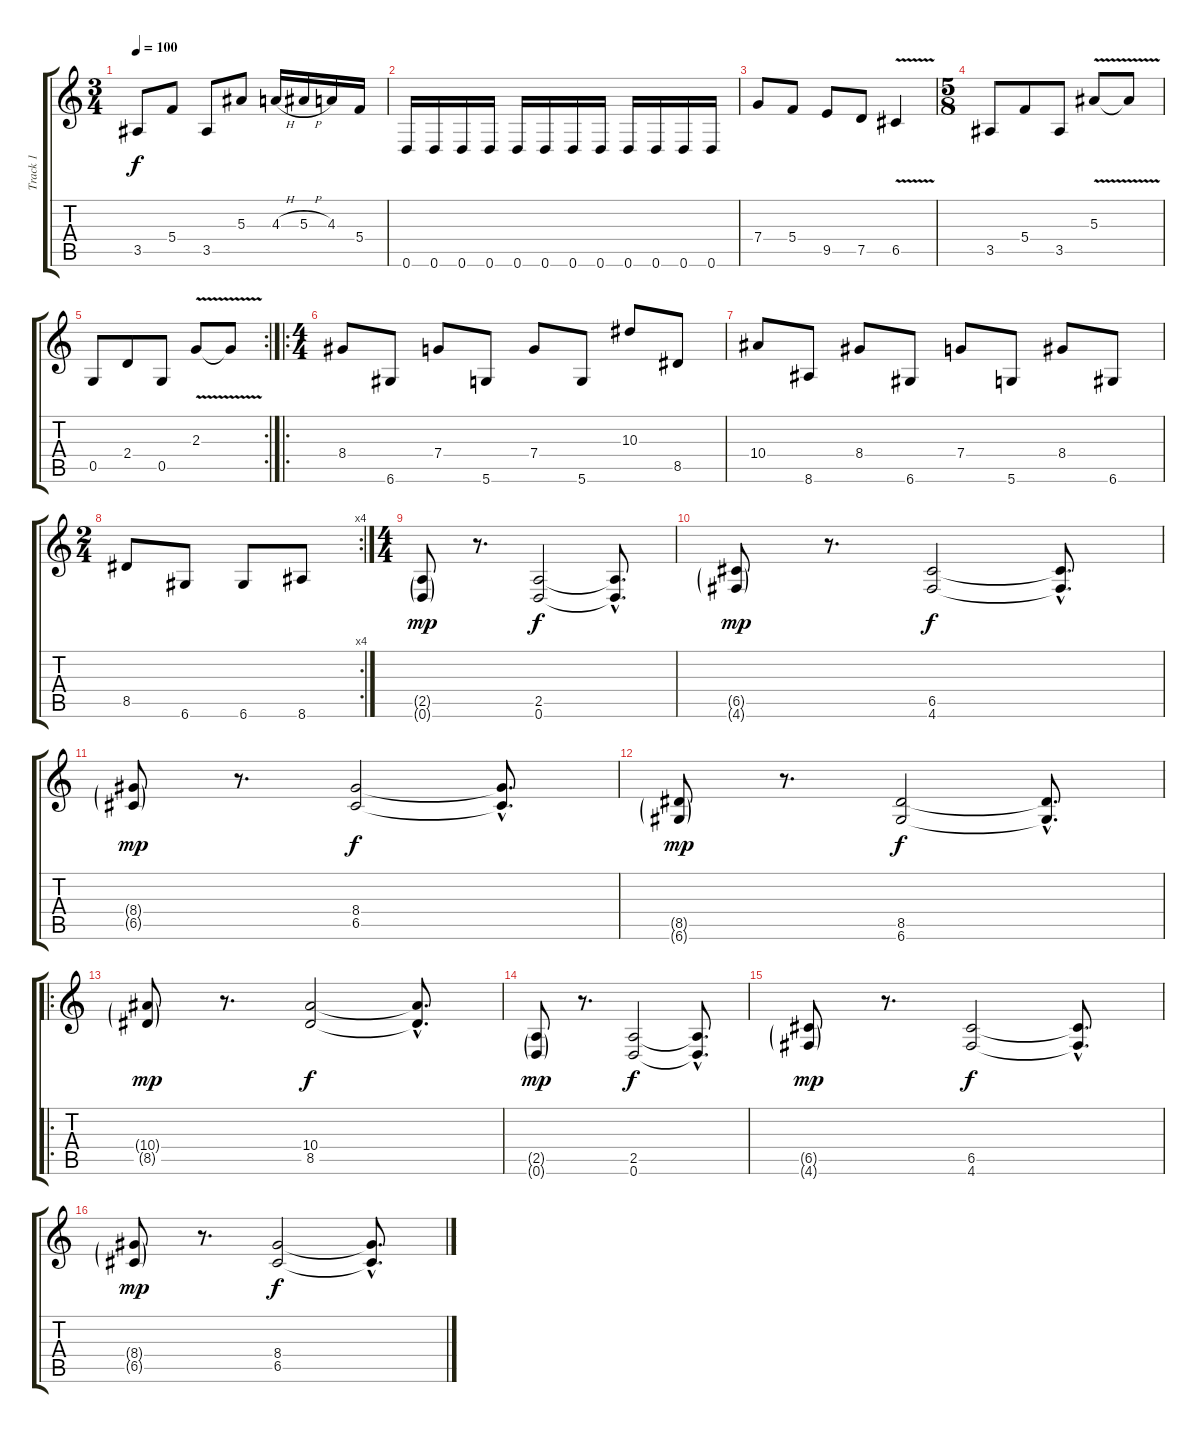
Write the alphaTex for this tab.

\track ("Track 1" "Track 1") {instrument distortionguitar}
\staff {score tabs}
\tuning (D4 A3 F3 C3 G2 D2) {hide}
\ts (3 4)
\tempo 100
\clef g2
\ks c
3.5.8{dy f} 5.4.8 3.5.8 5.3.8 4.3{h}.16 5.3{h}.16 4.3.16 5.4.16 |
0.6.16 0.6.16 0.6.16 0.6.16 0.6.16 0.6.16 0.6.16 0.6.16 0.6.16 0.6.16 0.6.16 0.6.16 |
7.4.8 5.4.8 9.5.8 7.5.8 6.5{v}.4 |
\ts (5 8)
3.5.8 5.4.8 3.5.8 5.3{v}.8 5.3{t}.8 |
\rc 2
0.5.8 2.4.8 0.5.8 2.3{v}.8 2.3{t}.8 |
\ro
\ts (4 4)
8.4.8 6.6.8 7.4.8 5.6.8 7.4.8 5.6.8 10.3.8 8.5.8 |
10.4.8 8.6.8 8.4.8 6.6.8 7.4.8 5.6.8 8.4.8 6.6.8 |
\rc 4
\ts (2 4)
8.5.8 6.6.8 6.6.8 8.6.8 |
\ts (4 4)
(2.5{g} 0.6{g}).8{dy mp} r.8{d} (2.5 0.6).2{dy f} (2.5{hac t} 0.6{hac t}).8{d} |
(6.5{g} 4.6{g}).8{dy mp} r.8{d} (6.5 4.6).2{dy f} (6.5{hac t} 4.6{hac t}).8{d} |
(8.4{g} 6.5{g}).8{dy mp} r.8{d} (8.4 6.5).2{dy f} (8.4{hac t} 6.5{hac t}).8{d} |
(8.5{g} 6.6{g}).8{dy mp} r.8{d} (8.5 6.6).2{dy f} (8.5{hac t} 6.6{hac t}).8{d} |
\ro
(10.4{g} 8.5{g}).8{dy mp} r.8{d} (10.4 8.5).2{dy f} (10.4{hac t} 8.5{hac t}).8{d} |
(2.5{g} 0.6{g}).8{dy mp} r.8{d} (2.5 0.6).2{dy f} (2.5{hac t} 0.6{hac t}).8{d} |
(6.5{g} 4.6{g}).8{dy mp} r.8{d} (6.5 4.6).2{dy f} (6.5{hac t} 4.6{hac t}).8{d} |
(8.4{g} 6.5{g}).8{dy mp} r.8{d} (8.4 6.5).2{dy f} (8.4{hac t} 6.5{hac t}).8{d}
